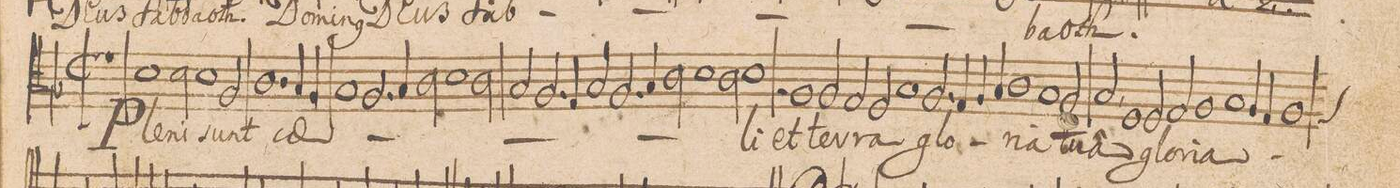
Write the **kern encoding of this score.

**kern	**text
*I"TENOR.	*
*clefC3	*
*k[b-]	*
*met(C|)	*
*M2/1	*
=28||	=28||
*>B	*
*M2/1	*
*met(C|)	*
1rg	.
1d	Ple-
=29-	=29-
2d\	-ni
1d	sunt
2A/	.
=30-	=30-
1.c	cae-
4B-/	.
4A/	.
=31-	=31-
1B-	.
2.A/	.
4B-/	.
=32-	=32-
2c\	.
1d	.
2c\	.
=33-	=33-
2B-/	.
2.A/	.
4G/	.
2B-/	.
=34-	=34-
2.A/	.
4B-/	.
2c\	.
1d\	.
=35-	=35-
2c\	.
1d	-li
=36-	=36-
2rA	.
1A	et
2A/	ter-
=37-	=37-
2G/	.
2F/	.
1B-	-ra
=38-	=38-
2.A/	glo-
4G/	.
4A/	.
4B-/	.
1c\	-ri-
=39-	=39-
1B-	-a
2A/	tu-
=40-	=40-
2B-,/	-a
1F	glo-
2F/	-ri-
=41-	=41-
2G/	-a
1A	.
1B-/	.
=42-	=42-
4A/	.
4G/	.
*custos:G	*
1A	.
=43-	=43-
*-	*-
